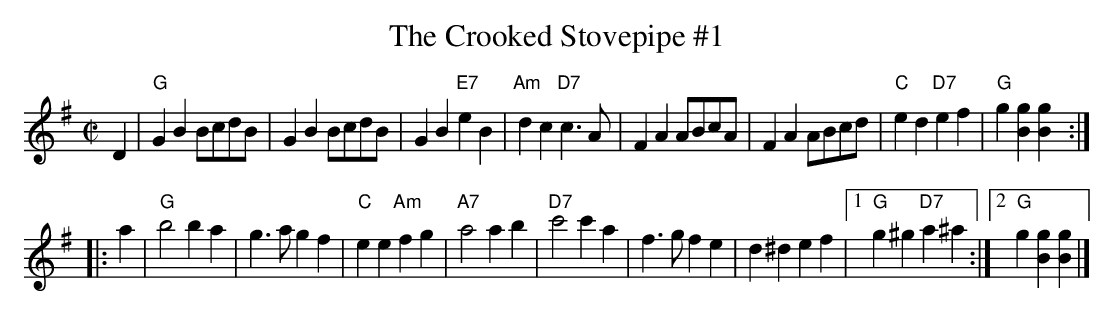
X:1
T: Crooked Stovepipe #1, The
M: C|
K: G
D2 \
| "G"G2B2 BcdB | G2B2 BcdB | G2B2 "E7"e2B2 | "Am"d2c2 "D7"c3A \
| F2A2 ABcA | F2A2 ABcd | "C"e2d2 "D7"e2f2 | "G"g2[B2g2] [B2g2] :|
|: a2 \
| "G"b4 b2a2 | g3a g2f2 | "C"e2e2 "Am"f2g2 | "A7"a4 a2b2 \
|"D7"c'4 c'2a2 | f3g f2e2 | d2^d2 e2f2 |1 "G"g2^g2 "D7"a2^a2 :|2 "G"g2[B2g2] [B2g2] |]
